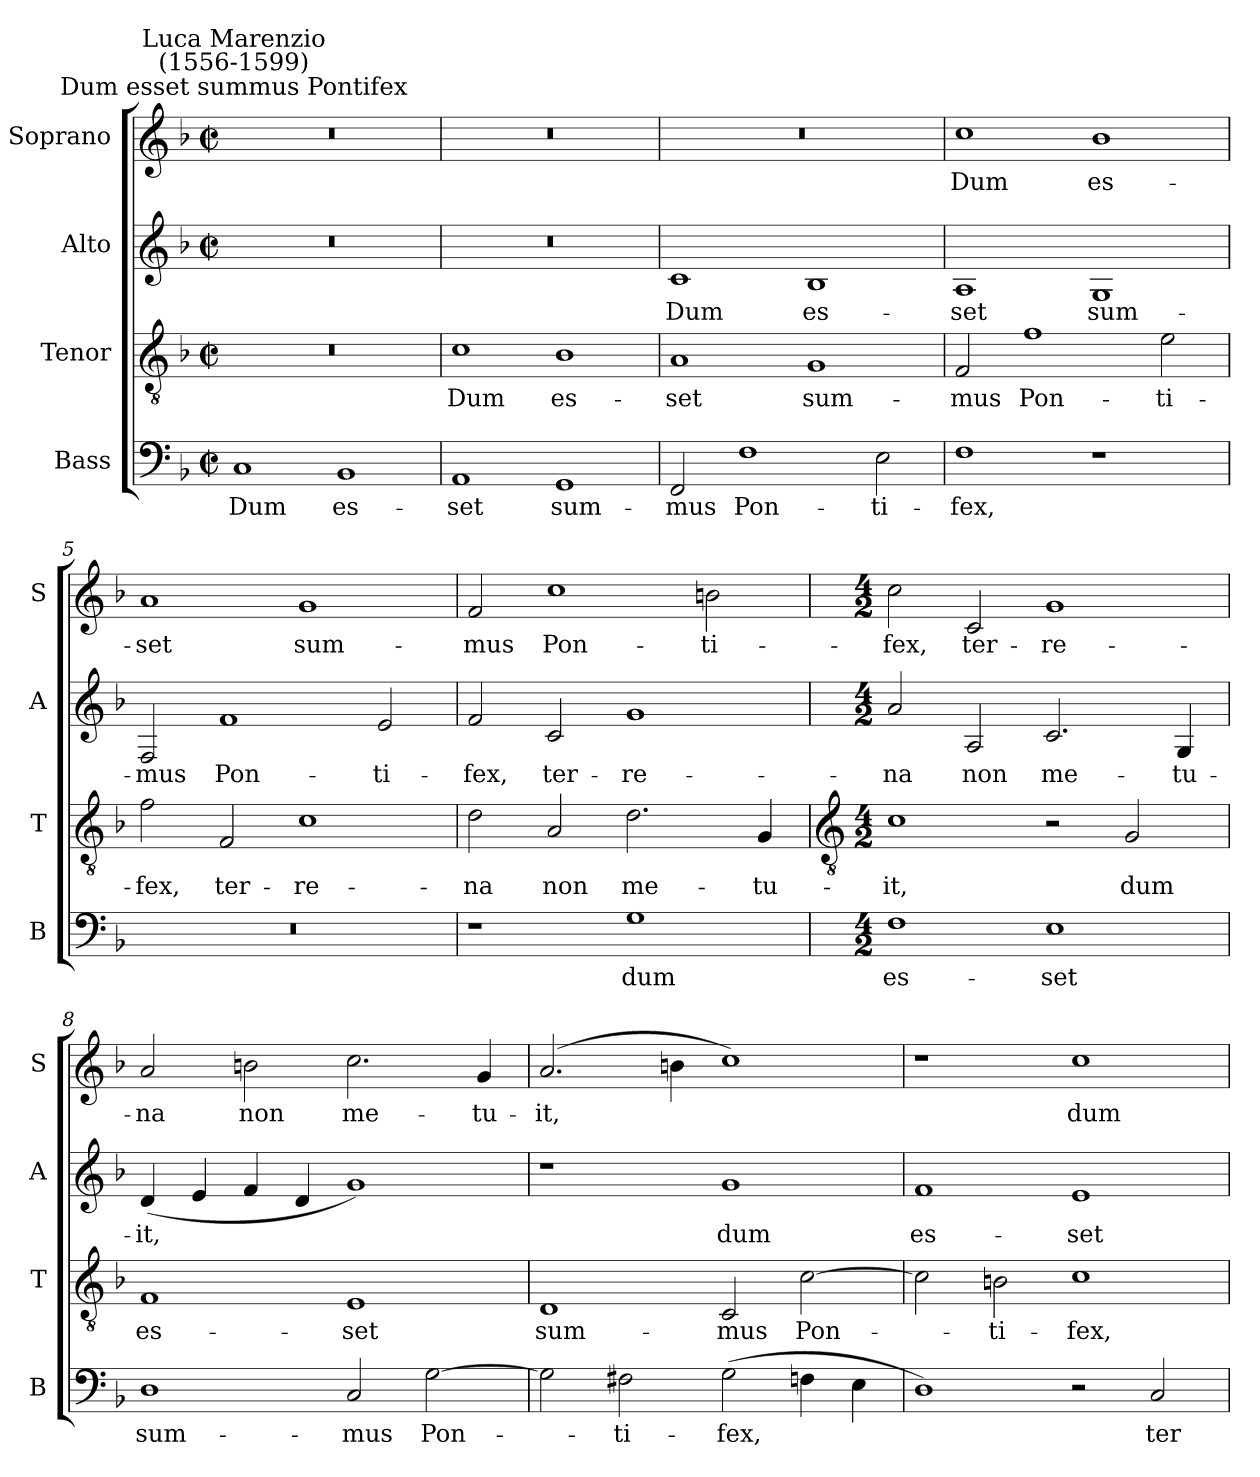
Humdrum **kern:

**kern	**text	**kern	**text	**kern	**text	**kern	**text
*part4	*part4	*part3	*part3	*part2	*part2	*part1	*part1
*staff4	*staff4	*staff3	*staff3	*staff2	*staff2	*staff1	*staff1
*I"Bass	*	*I"Tenor	*	*I"Alto	*	*I"Soprano	*
*I'B	*	*I'T	*	*I'A	*	*I'S	*
*clefF4	*	*clefGv2	*	*clefG2	*	*clefG2	*
*k[b-]	*	*k[b-]	*	*k[b-]	*	*k[b-]	*
*F:	*	*F:	*	*F:	*	*F:	*
*M4/2	*	*M4/2	*	*M4/2	*	*M4/2	*
*met(c|)	*	*met(c|)	*	*met(c|)	*	*met(c|)	*
=1	=1	=1	=1	=1	=1	=1	=1
!	!	!	!	!	!	!LO:TX:a:cj:t=Dum esset summus Pontifex	!
!	!	!	!	!	!	!LO:TX:a:cj:t=Luca Marenzio\n(1556-1599)	!
!	!LO:LY:b	!	!	!	!	!	!
1C	Dum	0r	.	0r	.	0r	.
!	!LO:LY:b	!	!	!	!	!	!
1BB-	es-	.	.	.	.	.	.
=2	=2	=2	=2	=2	=2	=2	=2
!	!LO:LY:b	!	!LO:LY:b	!	!	!	!
1AA	-set	1c	Dum	0r	.	0r	.
!	!LO:LY:b	!	!LO:LY:b	!	!	!	!
1GG	sum-	1B-	es-	.	.	.	.
=3	=3	=3	=3	=3	=3	=3	=3
!	!LO:LY:b	!	!LO:LY:b	!	!LO:LY:b	!	!
2FF	-mus	1A	-set	1c	Dum	0r	.
!	!LO:LY:b	!	!	!	!	!	!
1F	Pon-	.	.	.	.	.	.
!	!	!	!LO:LY:b	!	!LO:LY:b	!	!
.	.	1G	sum-	1B-	es-	.	.
!	!LO:LY:b	!	!	!	!	!	!
2E	-ti-	.	.	.	.	.	.
=4	=4	=4	=4	=4	=4	=4	=4
!	!LO:LY:b	!	!LO:LY:b	!	!LO:LY:b	!	!LO:LY:b
1F	-fex,	2F	-mus	1A	-set	1cc	Dum
!	!	!	!LO:LY:b	!	!	!	!
.	.	1f	Pon-	.	.	.	.
!	!	!	!	!	!LO:LY:b	!	!LO:LY:b
1r	.	.	.	1G	sum-	1b-	es-
!	!	!	!LO:LY:b	!	!	!	!
.	.	2e	-ti-	.	.	.	.
=5	=5	=5	=5	=5	=5	=5	=5
!	!	!	!LO:LY:b	!	!LO:LY:b	!	!LO:LY:b
0r	.	2f	-fex,	2F	-mus	1a	-set
!	!	!	!LO:LY:b	!	!LO:LY:b	!	!
.	.	2F	ter-	1f	Pon-	.	.
!	!	!	!LO:LY:b	!	!	!	!LO:LY:b
.	.	1c	-re-	.	.	1g	sum-
!	!	!	!	!	!LO:LY:b	!	!
.	.	.	.	2e	-ti-	.	.
=6	=6	=6	=6	=6	=6	=6	=6
!	!	!	!LO:LY:b	!	!LO:LY:b	!	!LO:LY:b
1r	.	2d	-na	2f	-fex,	2f	-mus
!	!	!	!LO:LY:b	!	!LO:LY:b	!	!LO:LY:b
.	.	2A	non	2c	ter-	1cc	Pon-
!	!LO:LY:b	!	!LO:LY:b	!	!LO:LY:b	!	!
1G	dum	2.d	me-	1g	-re-	.	.
!	!	!	!	!	!	!	!LO:LY:b
.	.	.	.	.	.	2bn	-ti-
!	!	!	!LO:LY:b	!	!	!	!
.	.	4G	-tu-	.	.	.	.
!!LO:LB:g=z
=7	=7	=7	=7	=7	=7	=7	=7
*	*	*clefGv2	*	*	*	*	*
*M4/2	*	*M4/2	*	*M4/2	*	*M4/2	*
!	!LO:LY:b	!	!LO:LY:b	!	!LO:LY:b	!	!LO:LY:b
1F	es-	1c	-it,	2a	-na	2cc	-fex,
!	!	!	!	!	!LO:LY:b	!	!LO:LY:b
.	.	.	.	2A	non	2c	ter-
!	!LO:LY:b	!	!	!	!LO:LY:b	!	!LO:LY:b
1E	-set	2r	.	2.c	me-	1g	-re-
!	!	!	!LO:LY:b	!	!	!	!
.	.	2G	dum	.	.	.	.
!	!	!	!	!	!LO:LY:b	!	!
.	.	.	.	4G	-tu-	.	.
=8	=8	=8	=8	=8	=8	=8	=8
!	!LO:LY:b	!	!LO:LY:b	!	!LO:LY:b	!	!LO:LY:b
1D	sum-	1F	es-	(<4d	-it,	2a	-na
.	.	.	.	4e	.	.	.
!	!	!	!	!	!	!	!LO:LY:b
.	.	.	.	4f	.	2bn	non
.	.	.	.	4d	.	.	.
!	!LO:LY:b	!	!LO:LY:b	!	!	!	!LO:LY:b
2C	-mus	1E	-set	1g)	.	2.cc	me-
!	!LO:LY:b	!	!	!	!	!	!
[2G	Pon-	.	.	.	.	.	.
!	!	!	!	!	!	!	!LO:LY:b
.	.	.	.	.	.	4g	-tu-
=9	=9	=9	=9	=9	=9	=9	=9
!	!	!	!LO:LY:b	!	!	!	!LO:LY:b
2G]	.	1D	sum-	1r	.	(>2.a	-it,
!	!LO:LY:b	!	!	!	!	!	!
2F#X	ti-	.	.	.	.	.	.
.	.	.	.	.	.	4bn	.
!	!LO:LY:b	!	!LO:LY:b	!	!LO:LY:b	!	!
(>2G	-fex,	2C	-mus	1g	dum	1cc)	.
!	!	!	!LO:LY:b	!	!	!	!
4Fn	.	[2c	Pon-	.	.	.	.
4E	.	.	.	.	.	.	.
=10	=10	=10	=10	=10	=10	=10	=10
!	!	!	!	!	!LO:LY:b	!	!
1D)	.	2c]	.	1f	es-	1r	.
!	!	!	!LO:LY:b	!	!	!	!
.	.	2Bn	ti-	.	.	.	.
!	!	!	!LO:LY:b	!	!LO:LY:b	!	!LO:LY:b
2r	.	1c	-fex,	1e	-set	1cc	dum
!	!LO:LY:b	!	!	!	!	!	!
2C	ter-	.	.	.	.	.	.
=	=	=	=	=	=	=	=
*-	*-	*-	*-	*-	*-	*-	*-
